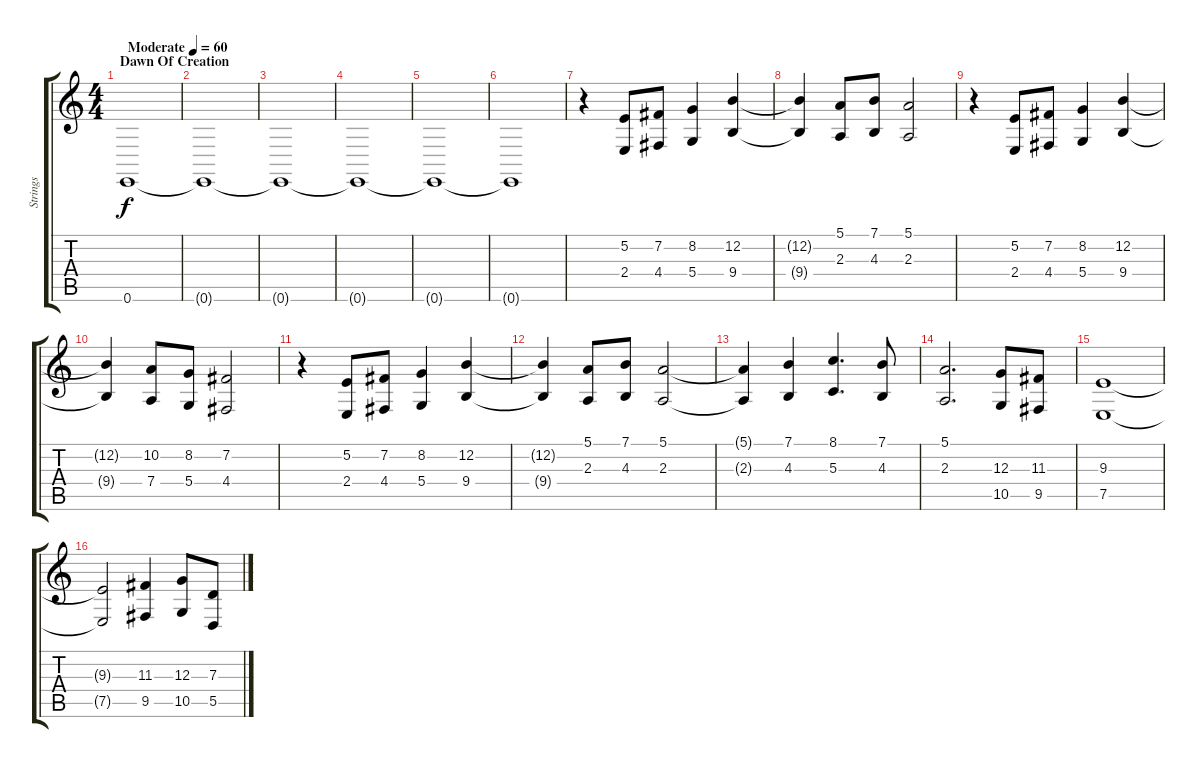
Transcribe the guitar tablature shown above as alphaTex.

\track ("Strings" "Strings") {instrument stringensemble1}
\staff {score tabs}
\tuning (E4 B3 G3 D3 A2 E2) {hide}
\ts (4 4)
\section ("" "Dawn Of Creation")
\tempo (60 "Moderate")
\clef g2
\ks c
0.6.1{dy f instrument stringensemble1} |
0.6{t}.1 |
0.6{t}.1 |
0.6{t}.1 |
0.6{t}.1 |
0.6{t}.1 |
r.4 (5.2 2.4).8 (7.2 4.4).8 (8.2 5.4).4 (12.2 9.4).4 |
(12.2{t} 9.4{t}).4 (5.1 2.3).8 (7.1 4.3).8 (5.1 2.3).2 |
r.4 (5.2 2.4).8 (7.2 4.4).8 (8.2 5.4).4 (12.2 9.4).4 |
(12.2{t} 9.4{t}).4 (10.2 7.4).8 (8.2 5.4).8 (7.2 4.4).2 |
r.4 (5.2 2.4).8 (7.2 4.4).8 (8.2 5.4).4 (12.2 9.4).4 |
(12.2{t} 9.4{t}).4 (5.1 2.3).8 (7.1 4.3).8 (5.1 2.3).2 |
(5.1{t} 2.3{t}).4 (7.1 4.3).4 (8.1 5.3).4{d} (7.1 4.3).8 |
(5.1 2.3).2{d} (12.3 10.5).8 (11.3 9.5).8 |
(9.3 7.5).1 |
(9.3{t} 7.5{t}).2 (11.3 9.5).4 (12.3 10.5).8 (7.3 5.5).8
